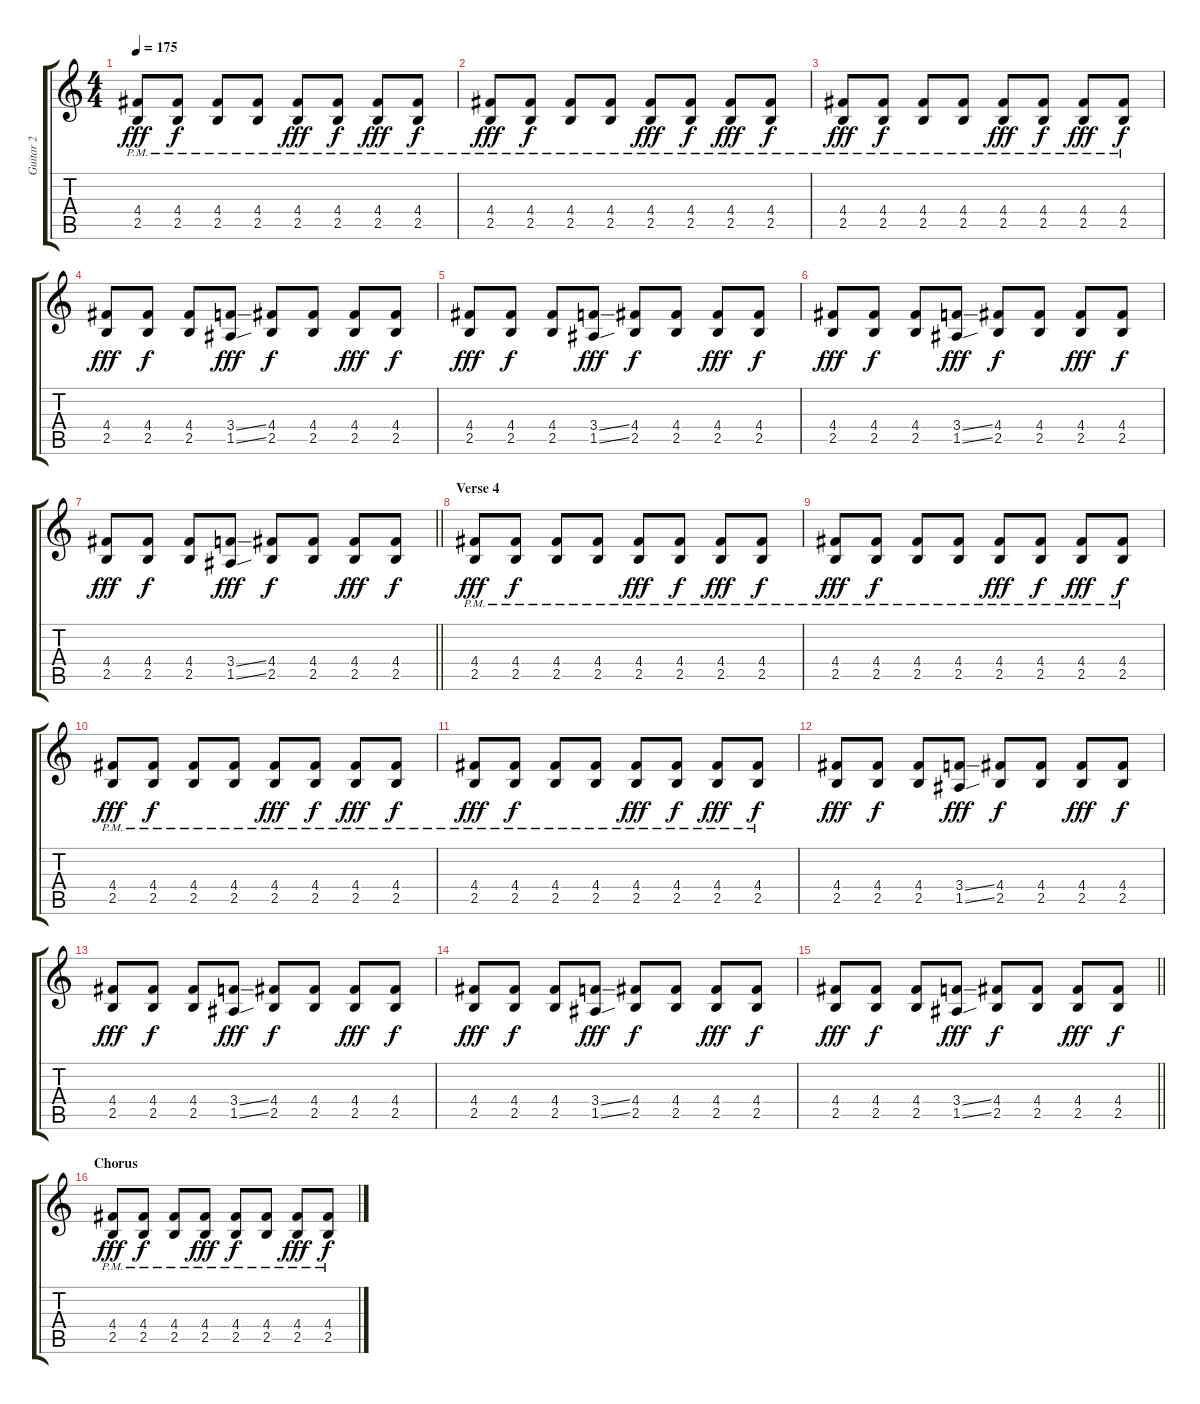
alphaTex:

\track ("Guitar 2" "Guitar 2") {instrument distortionguitar}
\staff {score tabs}
\tuning (E4 B3 G3 D3 A2 E2) {hide}
\ts (4 4)
\tempo 175
\clef g2
\ks c
(4.4{pm} 2.5{pm}).8{dy fff} (4.4{pm} 2.5{pm}).8{dy f} (4.4{pm} 2.5{pm}).8 (4.4{pm} 2.5{pm}).8 (4.4{pm} 2.5{pm}).8{dy fff} (4.4{pm} 2.5{pm}).8{dy f} (4.4{pm} 2.5{pm}).8{dy fff} (4.4{pm} 2.5{pm}).8{dy f} |
(4.4{pm} 2.5{pm}).8{dy fff} (4.4{pm} 2.5{pm}).8{dy f} (4.4{pm} 2.5{pm}).8 (4.4{pm} 2.5{pm}).8 (4.4{pm} 2.5{pm}).8{dy fff} (4.4{pm} 2.5{pm}).8{dy f} (4.4{pm} 2.5{pm}).8{dy fff} (4.4{pm} 2.5{pm}).8{dy f} |
(4.4{pm} 2.5{pm}).8{dy fff} (4.4{pm} 2.5{pm}).8{dy f} (4.4{pm} 2.5{pm}).8 (4.4{pm} 2.5{pm}).8 (4.4{pm} 2.5{pm}).8{dy fff} (4.4{pm} 2.5{pm}).8{dy f} (4.4{pm} 2.5{pm}).8{dy fff} (4.4{pm} 2.5{pm}).8{dy f} |
(4.4 2.5).8{dy fff} (4.4 2.5).8{dy f} (4.4 2.5).8 (3.4{ss} 1.5{ss}).8{dy fff} (4.4 2.5).8{dy f} (4.4 2.5).8 (4.4 2.5).8{dy fff} (4.4 2.5).8{dy f} |
(4.4 2.5).8{dy fff} (4.4 2.5).8{dy f} (4.4 2.5).8 (3.4{ss} 1.5{ss}).8{dy fff} (4.4 2.5).8{dy f} (4.4 2.5).8 (4.4 2.5).8{dy fff} (4.4 2.5).8{dy f} |
(4.4 2.5).8{dy fff} (4.4 2.5).8{dy f} (4.4 2.5).8 (3.4{ss} 1.5{ss}).8{dy fff} (4.4 2.5).8{dy f} (4.4 2.5).8 (4.4 2.5).8{dy fff} (4.4 2.5).8{dy f} |
\barLineRight lightlight
(4.4 2.5).8{dy fff} (4.4 2.5).8{dy f} (4.4 2.5).8 (3.4{ss} 1.5{ss}).8{dy fff} (4.4 2.5).8{dy f} (4.4 2.5).8 (4.4 2.5).8{dy fff} (4.4 2.5).8{dy f} |
\section ("" "Verse 4")
(4.4{pm} 2.5{pm}).8{dy fff} (4.4{pm} 2.5{pm}).8{dy f} (4.4{pm} 2.5{pm}).8 (4.4{pm} 2.5{pm}).8 (4.4{pm} 2.5{pm}).8{dy fff} (4.4{pm} 2.5{pm}).8{dy f} (4.4{pm} 2.5{pm}).8{dy fff} (4.4{pm} 2.5{pm}).8{dy f} |
(4.4{pm} 2.5{pm}).8{dy fff} (4.4{pm} 2.5{pm}).8{dy f} (4.4{pm} 2.5{pm}).8 (4.4{pm} 2.5{pm}).8 (4.4{pm} 2.5{pm}).8{dy fff} (4.4{pm} 2.5{pm}).8{dy f} (4.4{pm} 2.5{pm}).8{dy fff} (4.4{pm} 2.5{pm}).8{dy f} |
(4.4{pm} 2.5{pm}).8{dy fff} (4.4{pm} 2.5{pm}).8{dy f} (4.4{pm} 2.5{pm}).8 (4.4{pm} 2.5{pm}).8 (4.4{pm} 2.5{pm}).8{dy fff} (4.4{pm} 2.5{pm}).8{dy f} (4.4{pm} 2.5{pm}).8{dy fff} (4.4{pm} 2.5{pm}).8{dy f} |
(4.4{pm} 2.5{pm}).8{dy fff} (4.4{pm} 2.5{pm}).8{dy f} (4.4{pm} 2.5{pm}).8 (4.4{pm} 2.5{pm}).8 (4.4{pm} 2.5{pm}).8{dy fff} (4.4{pm} 2.5{pm}).8{dy f} (4.4{pm} 2.5{pm}).8{dy fff} (4.4{pm} 2.5{pm}).8{dy f} |
(4.4 2.5).8{dy fff} (4.4 2.5).8{dy f} (4.4 2.5).8 (3.4{ss} 1.5{ss}).8{dy fff} (4.4 2.5).8{dy f} (4.4 2.5).8 (4.4 2.5).8{dy fff} (4.4 2.5).8{dy f} |
(4.4 2.5).8{dy fff} (4.4 2.5).8{dy f} (4.4 2.5).8 (3.4{ss} 1.5{ss}).8{dy fff} (4.4 2.5).8{dy f} (4.4 2.5).8 (4.4 2.5).8{dy fff} (4.4 2.5).8{dy f} |
(4.4 2.5).8{dy fff} (4.4 2.5).8{dy f} (4.4 2.5).8 (3.4{ss} 1.5{ss}).8{dy fff} (4.4 2.5).8{dy f} (4.4 2.5).8 (4.4 2.5).8{dy fff} (4.4 2.5).8{dy f} |
\barLineRight lightlight
(4.4 2.5).8{dy fff} (4.4 2.5).8{dy f} (4.4 2.5).8 (3.4{ss} 1.5{ss}).8{dy fff} (4.4 2.5).8{dy f} (4.4 2.5).8 (4.4 2.5).8{dy fff} (4.4 2.5).8{dy f} |
\section ("" "Chorus")
(4.4{pm} 2.5{pm}).8{dy fff} (4.4{pm} 2.5{pm}).8{dy f} (4.4{pm} 2.5{pm}).8 (4.4{pm} 2.5{pm}).8{dy fff} (4.4{pm} 2.5{pm}).8{dy f} (4.4{pm} 2.5{pm}).8 (4.4{pm} 2.5{pm}).8{dy fff} (4.4{pm} 2.5{pm}).8{dy f}
